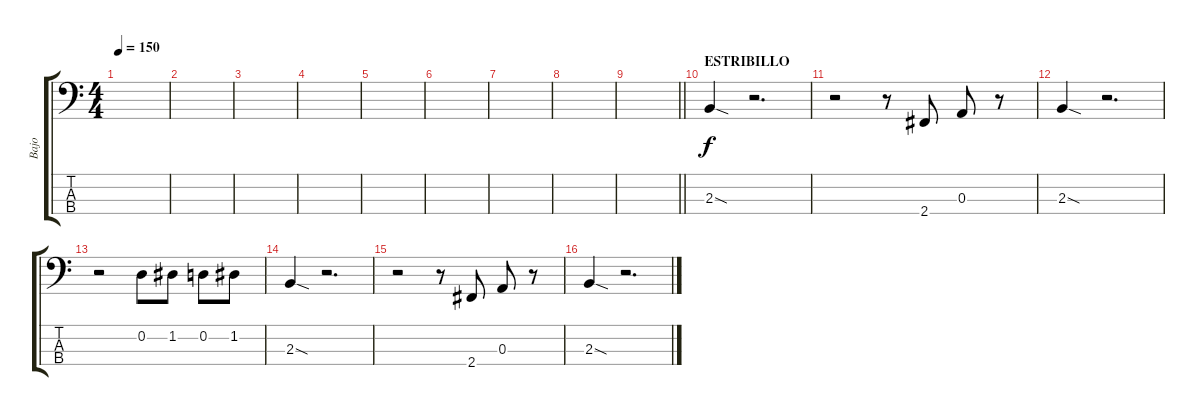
\track ("Bajo" "Bajo") {instrument electricbassfinger}
\staff {score tabs}
\tuning (G2 D2 A1 E1) {hide}
\ts (4 4)
\tempo 150
\clef f4
\ks c
|
|
|
|
|
|
|
|
\barLineRight lightlight
|
\section ("" "ESTRIBILLO")
2.3{sod}.4 r.2{d} |
r.2 r.8 2.4.8 0.3.8 r.8 |
2.3{sod}.4 r.2{d} |
r.2 0.2.8 1.2.8 0.2.8 1.2.8 |
2.3{sod}.4 r.2{d} |
r.2 r.8 2.4.8 0.3.8 r.8 |
2.3{sod}.4 r.2{d}
